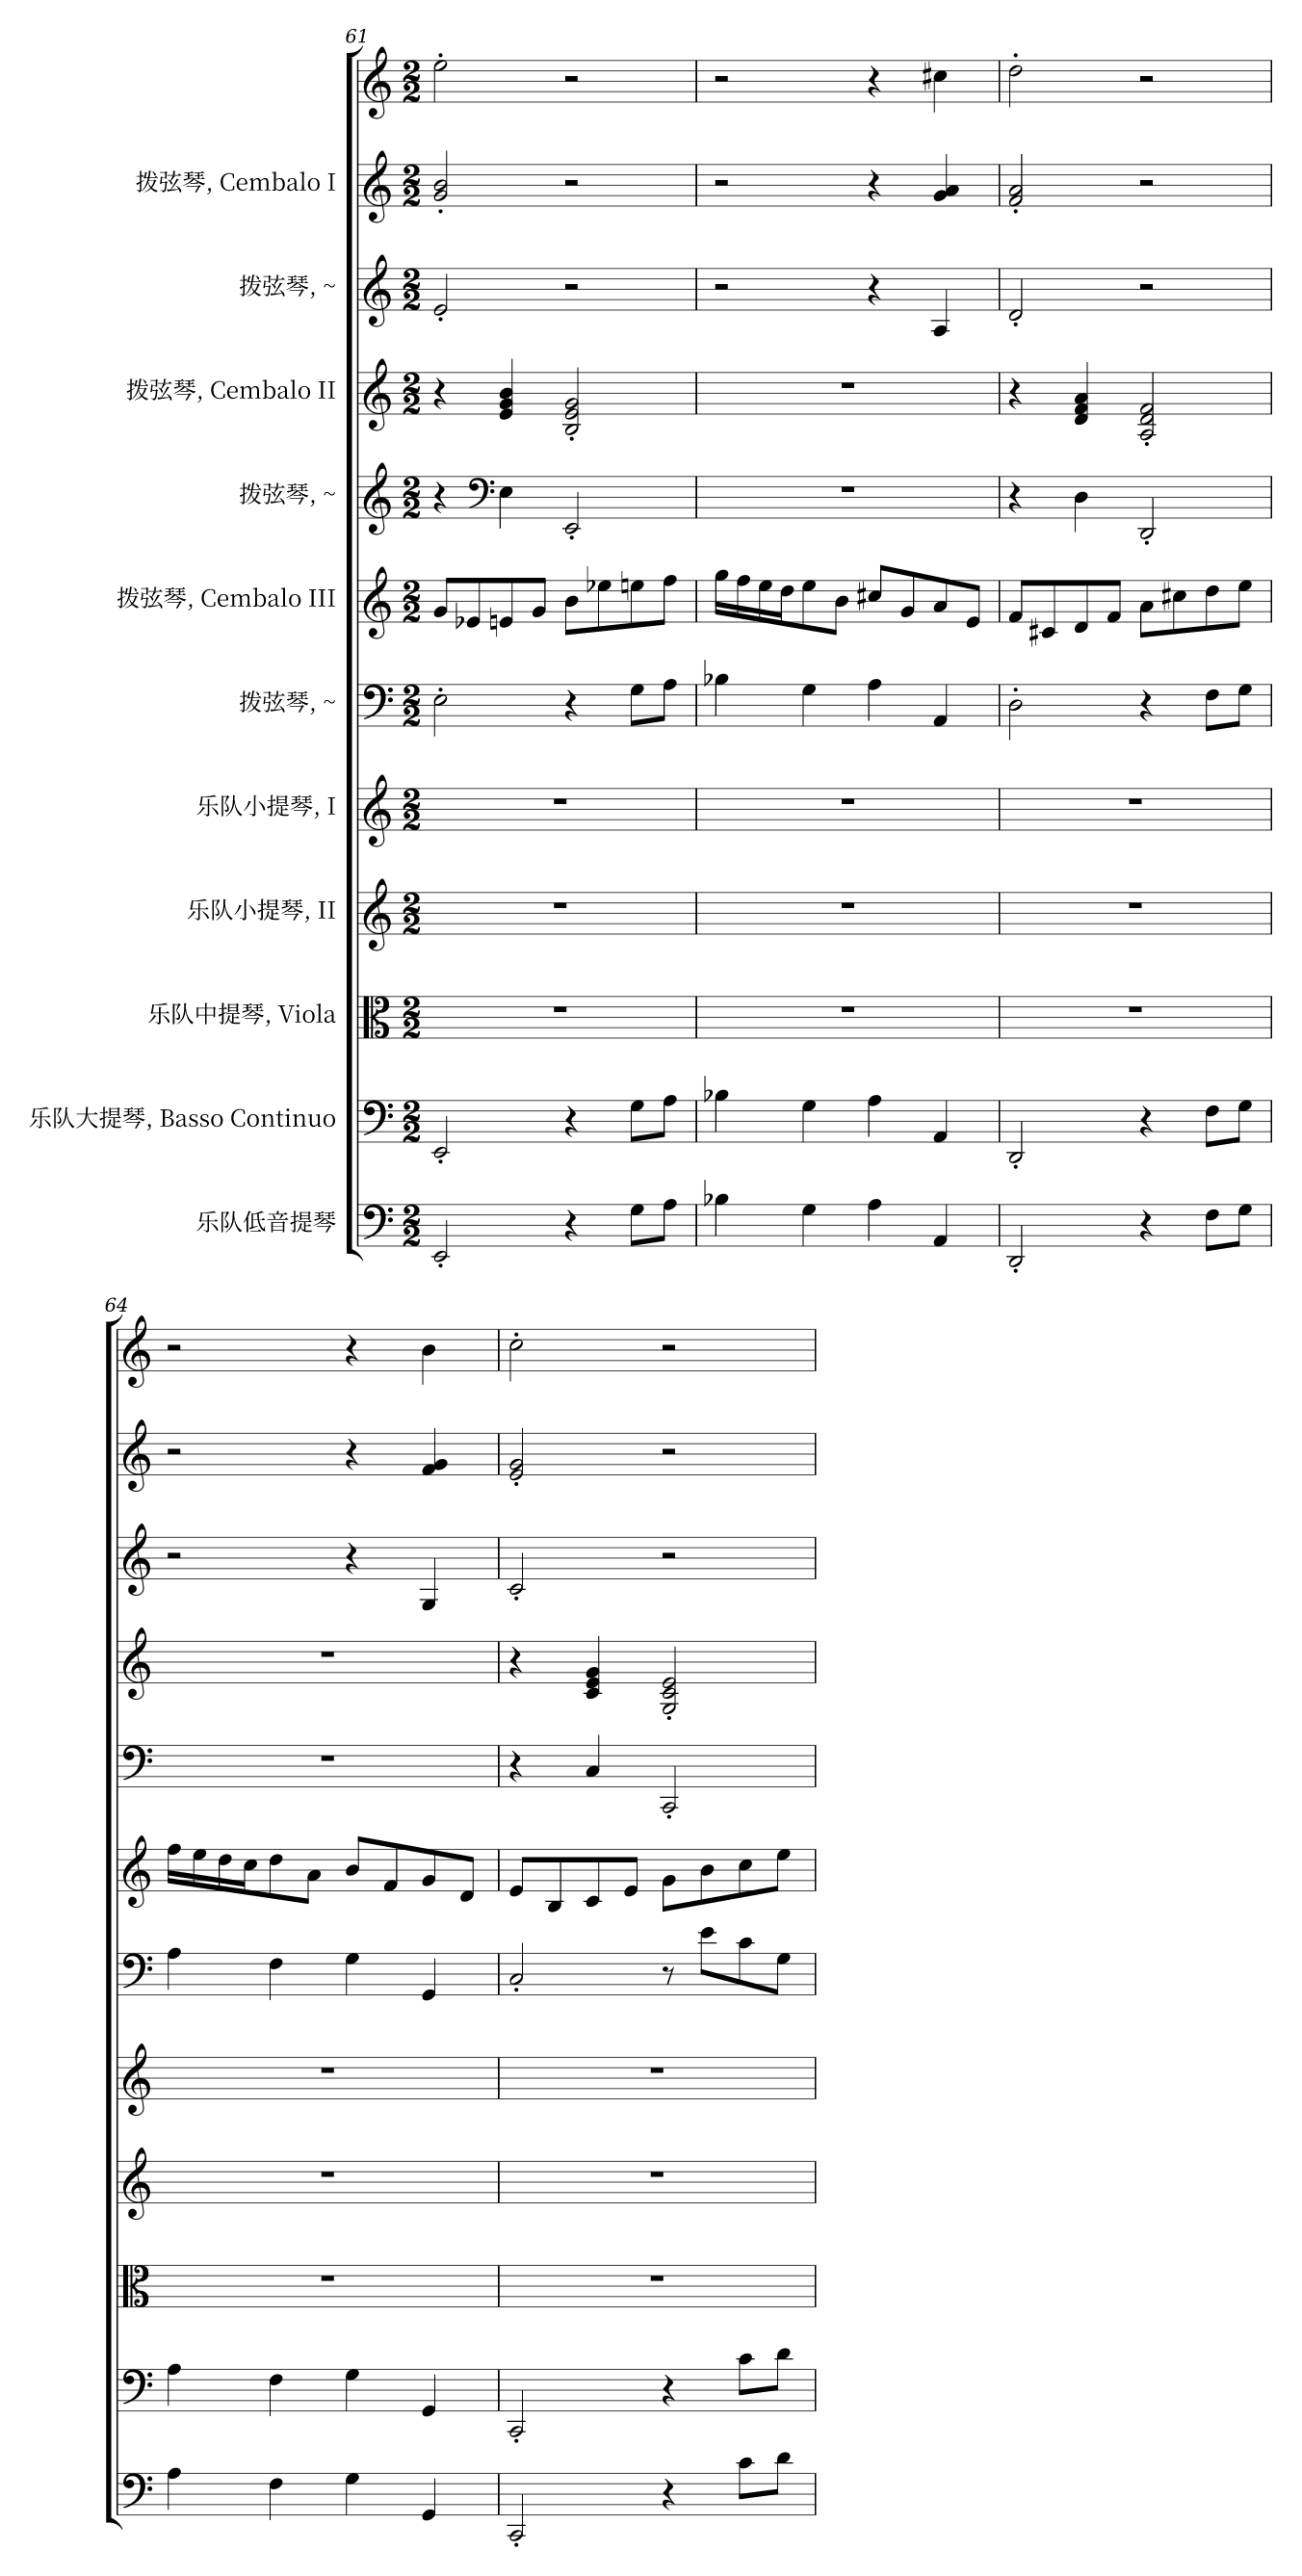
**kern	**kern	**kern	**kern	**kern	**kern	**kern	**kern	**kern	**kern	**kern	**kern
*part11	*part10	*part9	*part8	*part7	*part6	*part5	*part4	*part3	*part2	*part1	*part1
*staff12	*staff11	*staff10	*staff9	*staff8	*staff7	*staff6	*staff5	*staff4	*staff3	*staff2	*staff1
*I"乐队低音提琴	*I"乐队大提琴, Basso Continuo	*I"乐队中提琴, Viola	*I"乐队小提琴, II	*I"乐队小提琴, I	*I"拨弦琴, ~	*I"拨弦琴, Cembalo III	*I"拨弦琴, ~	*I"拨弦琴, Cembalo II	*I"拨弦琴, ~	*I"拨弦琴, Cembalo I	*
*clefF4	*clefF4	*clefC3	*clefG2	*clefG2	*clefF4	*clefG2	*clefG2	*clefG2	*clefG2	*clefG2	*clefG2
*ITrd7c12	*	*	*	*	*	*	*	*	*	*	*
*k[]	*k[]	*k[]	*k[]	*k[]	*k[]	*k[]	*k[]	*k[]	*k[]	*k[]	*k[]
*M2/2	*M2/2	*M2/2	*M2/2	*M2/2	*M2/2	*M2/2	*M2/2	*M2/2	*M2/2	*M2/2	*M2/2
=61	=61	=61	=61	=61	=61	=61	=61	=61	=61	=61	=61
2EEE'/	2EE'/	1r	1r	1r	2E'\	8g/L	4r	4r	2e'/	2g/' 2b/'	2ee'\
.	.	.	.	.	.	8e-X/	.	.	.	.	.
*	*	*	*	*	*	*	*clefF4	*	*	*	*
.	.	.	.	.	.	8en/	4E\	4e/ 4g/ 4b/	.	.	.
.	.	.	.	.	.	8g/J	.	.	.	.	.
4r	4r	.	.	.	4r	8b\L	2EE'/	2B/' 2e/' 2g/'	2r	2r	2r
.	.	.	.	.	.	8ee-X\	.	.	.	.	.
8GG\L	8G\L	.	.	.	8G\L	8een\	.	.	.	.	.
8AA\J	8A\J	.	.	.	8A\J	8ff\J	.	.	.	.	.
!!LO:PB:g=z
=62	=62	=62	=62	=62	=62	=62	=62	=62	=62	=62	=62
4BB-X\	4B-X\	1r	1r	1r	4B-X\	16gg\LL	1r	1r	2r	2r	2r
.	.	.	.	.	.	16ff\	.	.	.	.	.
.	.	.	.	.	.	16ee\	.	.	.	.	.
.	.	.	.	.	.	16dd\J	.	.	.	.	.
4GG\	4G\	.	.	.	4G\	8ee\	.	.	.	.	.
.	.	.	.	.	.	8b\J	.	.	.	.	.
4AA\	4A\	.	.	.	4A\	8cc#X/L	.	.	4r	4r	4r
.	.	.	.	.	.	8g/	.	.	.	.	.
4AAA/	4AA/	.	.	.	4AA/	8a/	.	.	4A/	4g/ 4a/	4cc#X\
.	.	.	.	.	.	8e/J	.	.	.	.	.
=63	=63	=63	=63	=63	=63	=63	=63	=63	=63	=63	=63
2DDD'/	2DD'/	1r	1r	1r	2D'\	8f/L	4r	4r	2d'/	2f/' 2a/'	2dd'\
.	.	.	.	.	.	8c#X/	.	.	.	.	.
.	.	.	.	.	.	8d/	4D\	4d/ 4f/ 4a/	.	.	.
.	.	.	.	.	.	8f/J	.	.	.	.	.
4r	4r	.	.	.	4r	8a\L	2DD'/	2A/' 2d/' 2f/'	2r	2r	2r
.	.	.	.	.	.	8cc#X\	.	.	.	.	.
8FF\L	8F\L	.	.	.	8F\L	8dd\	.	.	.	.	.
8GG\J	8G\J	.	.	.	8G\J	8ee\J	.	.	.	.	.
=64	=64	=64	=64	=64	=64	=64	=64	=64	=64	=64	=64
4AA\	4A\	1r	1r	1r	4A\	16ff\LL	1r	1r	2r	2r	2r
.	.	.	.	.	.	16ee\	.	.	.	.	.
.	.	.	.	.	.	16dd\	.	.	.	.	.
.	.	.	.	.	.	16cc\J	.	.	.	.	.
4FF\	4F\	.	.	.	4F\	8dd\	.	.	.	.	.
.	.	.	.	.	.	8a\J	.	.	.	.	.
4GG\	4G\	.	.	.	4G\	8b/L	.	.	4r	4r	4r
.	.	.	.	.	.	8f/	.	.	.	.	.
4GGG/	4GG/	.	.	.	4GG/	8g/	.	.	4G/	4f/ 4g/	4b\
.	.	.	.	.	.	8d/J	.	.	.	.	.
=65	=65	=65	=65	=65	=65	=65	=65	=65	=65	=65	=65
2CCC'/	2CC'/	1r	1r	1r	2C'/	8e/L	4r	4r	2c'/	2e/' 2g/'	2cc'\
.	.	.	.	.	.	8B/	.	.	.	.	.
.	.	.	.	.	.	8c/	4C/	4c/ 4e/ 4g/	.	.	.
.	.	.	.	.	.	8e/J	.	.	.	.	.
4r	4r	.	.	.	8r	8g\L	2CC'/	2G/' 2c/' 2e/'	2r	2r	2r
.	.	.	.	.	8e\L	8b\	.	.	.	.	.
8C\L	8c\L	.	.	.	8c\	8cc\	.	.	.	.	.
8D\J	8d\J	.	.	.	8G\J	8ee\J	.	.	.	.	.
=	=	=	=	=	=	=	=	=	=	=	=
*-	*-	*-	*-	*-	*-	*-	*-	*-	*-	*-	*-
